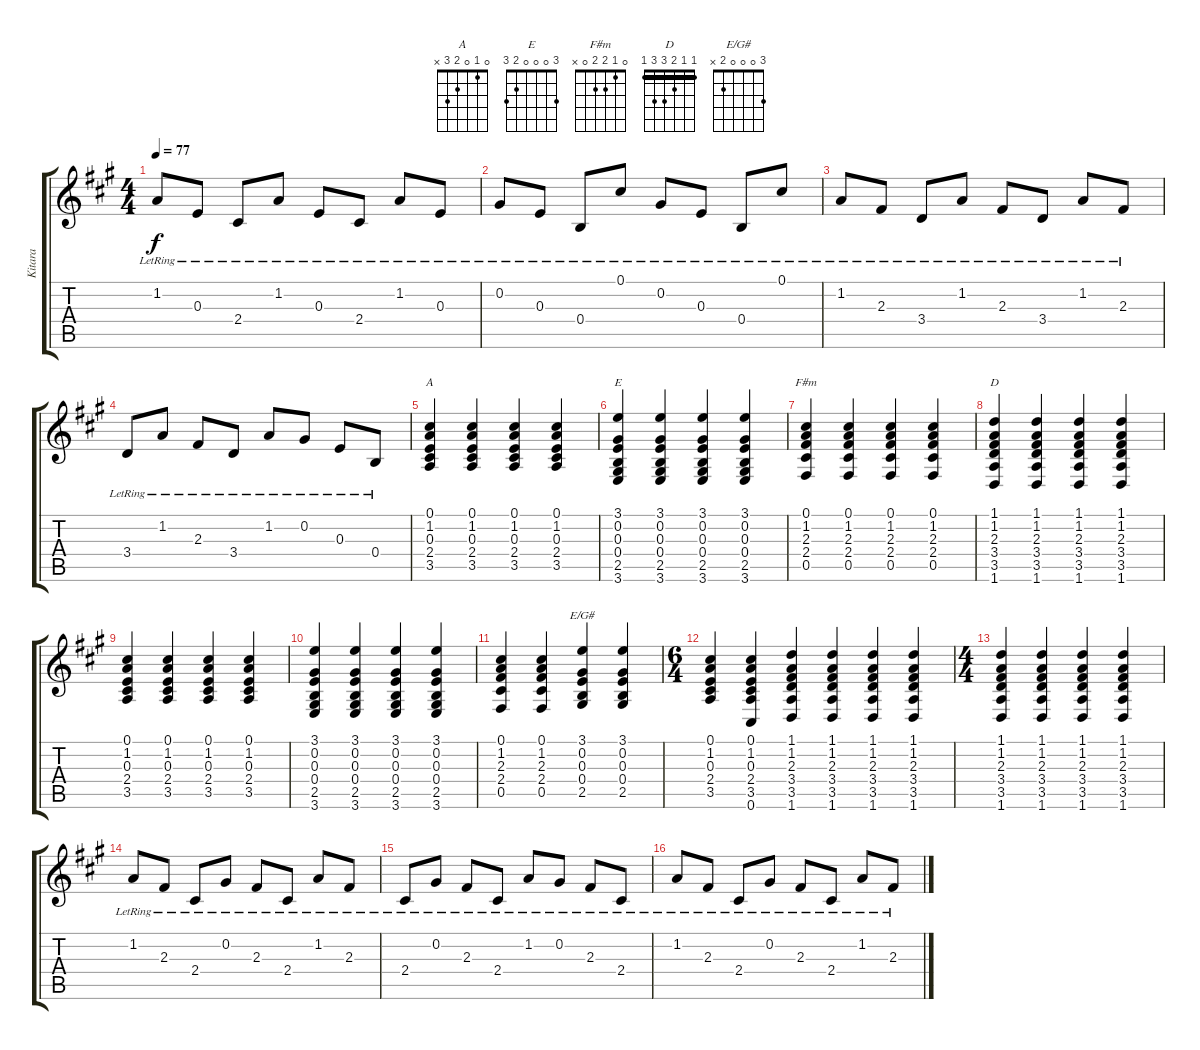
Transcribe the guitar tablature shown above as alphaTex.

\track ("Kitara" "Kitara") {instrument acousticguitarsteel}
\staff {score tabs}
\tuning (Db4 Ab3 E3 B2 Gb2 Db2) {hide}
\chord ("A" 0 1 0 2 3 x)
\chord ("E" 3 0 0 0 2 3)
\chord ("F#m" 0 1 2 2 0 x)
\chord ("D" 1 1 2 3 3 1) {barre 1}
\chord ("E/G#" 3 0 0 0 2 x)
\ts (4 4)
\tempo 77
\clef g2
\ks f#minor
1.2{lr}.8{dy f} 0.3{lr}.8 2.4{lr}.8 1.2{lr}.8 0.3{lr}.8 2.4{lr}.8 1.2{lr}.8 0.3{lr}.8 |
0.2{lr}.8 0.3{lr}.8 0.4{lr}.8 0.1{lr}.8 0.2{lr}.8 0.3{lr}.8 0.4{lr}.8 0.1{lr}.8 |
1.2{lr}.8 2.3{lr}.8 3.4{lr}.8 1.2{lr}.8 2.3{lr}.8 3.4{lr}.8 1.2{lr}.8 2.3{lr}.8 |
3.4{lr}.8 1.2{lr}.8 2.3{lr}.8 3.4{lr}.8 1.2{lr}.8 0.2{lr}.8 0.3{lr}.8 0.4{lr}.8 |
(0.1 1.2 0.3 2.4 3.5).4{ch "A"} (0.1 1.2 0.3 2.4 3.5).4 (0.1 1.2 0.3 2.4 3.5).4 (0.1 1.2 0.3 2.4 3.5).4 |
(3.1 0.2 0.3 0.4 2.5 3.6).4{ch "E"} (3.1 0.2 0.3 0.4 2.5 3.6).4 (3.1 0.2 0.3 0.4 2.5 3.6).4 (3.1 0.2 0.3 0.4 2.5 3.6).4 |
(0.1 1.2 2.3 2.4 0.5).4{ch "F#m"} (0.1 1.2 2.3 2.4 0.5).4 (0.1 1.2 2.3 2.4 0.5).4 (0.1 1.2 2.3 2.4 0.5).4 |
(1.1 1.2 2.3 3.4 3.5 1.6).4{ch "D"} (1.1 1.2 2.3 3.4 3.5 1.6).4 (1.1 1.2 2.3 3.4 3.5 1.6).4 (1.1 1.2 2.3 3.4 3.5 1.6).4 |
(0.1 1.2 0.3 2.4 3.5).4 (0.1 1.2 0.3 2.4 3.5).4 (0.1 1.2 0.3 2.4 3.5).4 (0.1 1.2 0.3 2.4 3.5).4 |
(3.1 0.2 0.3 0.4 2.5 3.6).4 (3.1 0.2 0.3 0.4 2.5 3.6).4 (3.1 0.2 0.3 0.4 2.5 3.6).4 (3.1 0.2 0.3 0.4 2.5 3.6).4 |
(0.1 1.2 2.3 2.4 0.5).4 (0.1 1.2 2.3 2.4 0.5).4 (3.1 0.2 0.3 0.4 2.5).4{ch "E/G#"} (3.1 0.2 0.3 0.4 2.5).4 |
\ts (6 4)
(0.1 1.2 0.3 2.4 3.5).4 (0.1 1.2 0.3 2.4 3.5 0.6).4 (1.1 1.2 2.3 3.4 3.5 1.6).4 (1.1 1.2 2.3 3.4 3.5 1.6).4 (1.1 1.2 2.3 3.4 3.5 1.6).4 (1.1 1.2 2.3 3.4 3.5 1.6).4 |
\ts (4 4)
(1.1 1.2 2.3 3.4 3.5 1.6).4 (1.1 1.2 2.3 3.4 3.5 1.6).4 (1.1 1.2 2.3 3.4 3.5 1.6).4 (1.1 1.2 2.3 3.4 3.5 1.6).4 |
1.2{lr}.8 2.3{lr}.8 2.4{lr}.8 0.2{lr}.8 2.3{lr}.8 2.4{lr}.8 1.2{lr}.8 2.3{lr}.8 |
2.4{lr}.8 0.2{lr}.8 2.3{lr}.8 2.4{lr}.8 1.2{lr}.8 0.2{lr}.8 2.3{lr}.8 2.4{lr}.8 |
1.2{lr}.8 2.3{lr}.8 2.4{lr}.8 0.2{lr}.8 2.3{lr}.8 2.4{lr}.8 1.2{lr}.8 2.3{lr}.8
